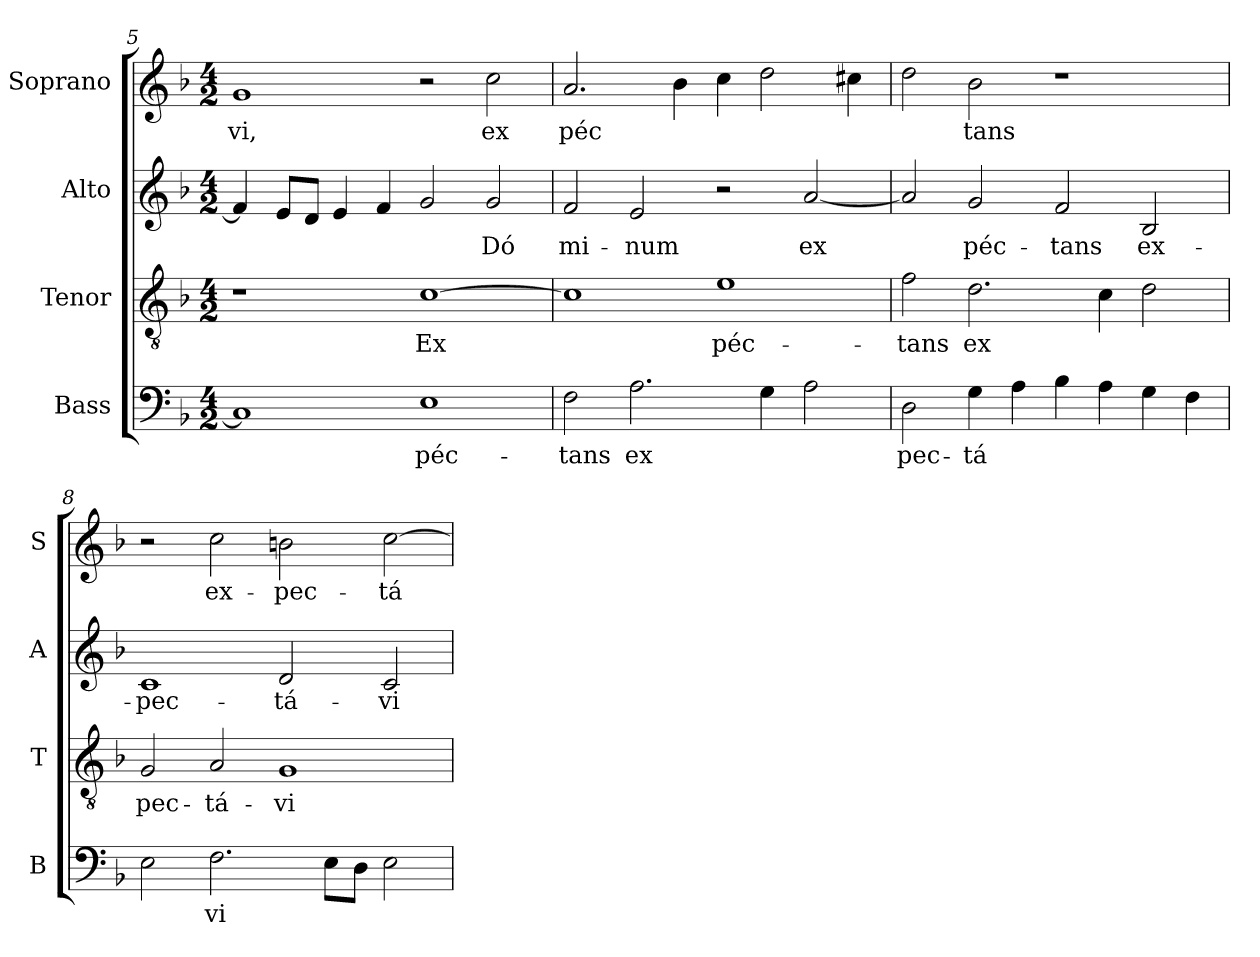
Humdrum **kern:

**kern	**text	**kern	**text	**kern	**text	**kern	**text
*part4	*part4	*part3	*part3	*part2	*part2	*part1	*part1
*staff4	*staff4	*staff3	*staff3	*staff2	*staff2	*staff1	*staff1
*I"Bass	*	*I"Tenor	*	*I"Alto	*	*I"Soprano	*
*I'B	*	*I'T	*	*I'A	*	*I'S	*
*clefF4	*	*clefGv2	*	*clefG2	*	*clefG2	*
*k[b-]	*	*k[b-]	*	*k[b-]	*	*k[b-]	*
*F:	*	*F:	*	*F:	*	*F:	*
*M4/2	*	*M4/2	*	*M4/2	*	*M4/2	*
=5	=5	=5	=5	=5	=5	=5	=5
!	!LO:LY:b:cj	!	!	!	!LO:LY:b:cj	!	!LO:LY:b:cj
1C]	--	1r	.	4f/]	.	1g	vi,
!	!	!	!	!	!LO:LY:b:cj	!	!
.	.	.	.	8e/L	.	.	.
!	!	!	!	!	!LO:LY:b:cj	!	!
.	.	.	.	8d/J	.	.	.
!	!	!	!	!	!LO:LY:b:cj	!	!
.	.	.	.	4e/	.	.	.
!	!	!	!	!	!LO:LY:b:cj	!	!
.	.	.	.	4f/	.	.	.
!	!LO:LY:b:cj	!	!LO:LY:b:cj	!	!LO:LY:b:cj	!	!
1E	-péc-	[<1c	Ex-	2g/	.	2r	.
!	!	!	!	!	!LO:LY:b:cj	!	!LO:LY:b:cj
.	.	.	.	2g/	Dó	2cc\	ex
!!LO:LB:g=z
=6	=6	=6	=6	=6	=6	=6	=6
!	!LO:LY:b:cj	!	!LO:LY:b:cj	!	!LO:LY:b:cj	!	!LO:LY:b:cj
2F\	-tans	1c]	--	2f/	mi-	2.a/	péc-
!	!LO:LY:b:cj	!	!	!	!LO:LY:b:cj	!	!
2.A\	ex-	.	.	2e/	-num	.	.
!	!	!	!	!	!	!	!LO:LY:b:cj
.	.	.	.	.	.	4b-\	--
!	!	!	!LO:LY:b:cj	!	!	!	!LO:LY:b:cj
.	.	1e	-péc-	2r	.	4cc\	--
!	!LO:LY:b:cj	!	!	!	!	!	!LO:LY:b:cj
4G\	--	.	.	.	.	2dd\	--
!	!LO:LY:b:cj	!	!	!	!LO:LY:b:cj	!	!
2A\	--	.	.	[<2a/	ex-	.	.
!	!	!	!	!	!	!	!LO:LY:b:cj
.	.	.	.	.	.	4cc#\	--
=7	=7	=7	=7	=7	=7	=7	=7
!	!LO:LY:b:cj	!	!LO:LY:b:cj	!	!LO:LY:b:cj	!	!LO:LY:b:cj
2D\	-pec-	2f\	-tans	2a/]	--	2dd\	--
!	!LO:LY:b:cj	!	!LO:LY:b:cj	!	!LO:LY:b:cj	!	!LO:LY:b:cj
4G\	-tá-	2.d\	ex-	2g/	-péc-	2b-\	-tans
!	!LO:LY:b:cj	!	!	!	!	!	!
4A\	--	.	.	.	.	.	.
!	!LO:LY:b:cj	!	!	!	!LO:LY:b:cj	!	!
4B-\	--	.	.	2f/	-tans	1r	.
!	!LO:LY:b:cj	!	!LO:LY:b:cj	!	!	!	!
4A\	--	4c\	--	.	.	.	.
!	!LO:LY:b:cj	!	!LO:LY:b:cj	!	!LO:LY:b:cj	!	!
4G\	--	2d\	--	2B-/	ex-	.	.
!	!LO:LY:b:cj	!	!	!	!	!	!
4F\	--	.	.	.	.	.	.
=8	=8	=8	=8	=8	=8	=8	=8
!	!LO:LY:b:cj	!	!LO:LY:b:cj	!	!LO:LY:b:cj	!	!
2E\	--	2G/	-pec-	1c	-pec-	2r	.
!	!LO:LY:b:cj	!	!LO:LY:b:cj	!	!	!	!LO:LY:b:cj
2.F\	-vi	2A/	-tá-	.	.	2cc\	ex-
!	!	!	!LO:LY:b:cj	!	!LO:LY:b:cj	!	!LO:LY:b:cj
.	.	1G	-vi	2d/	-tá-	2bn\	-pec-
!	!LO:LY:b:cj	!	!	!	!	!	!
8E\L	.	.	.	.	.	.	.
!	!LO:LY:b:cj	!	!	!	!	!	!
8D\J	.	.	.	.	.	.	.
!	!LO:LY:b:cj	!	!	!	!LO:LY:b:cj	!	!LO:LY:b:cj
2E\	.	.	.	2c/	-vi	[>2cc\	-tá-
=	=	=	=	=	=	=	=
*-	*-	*-	*-	*-	*-	*-	*-
